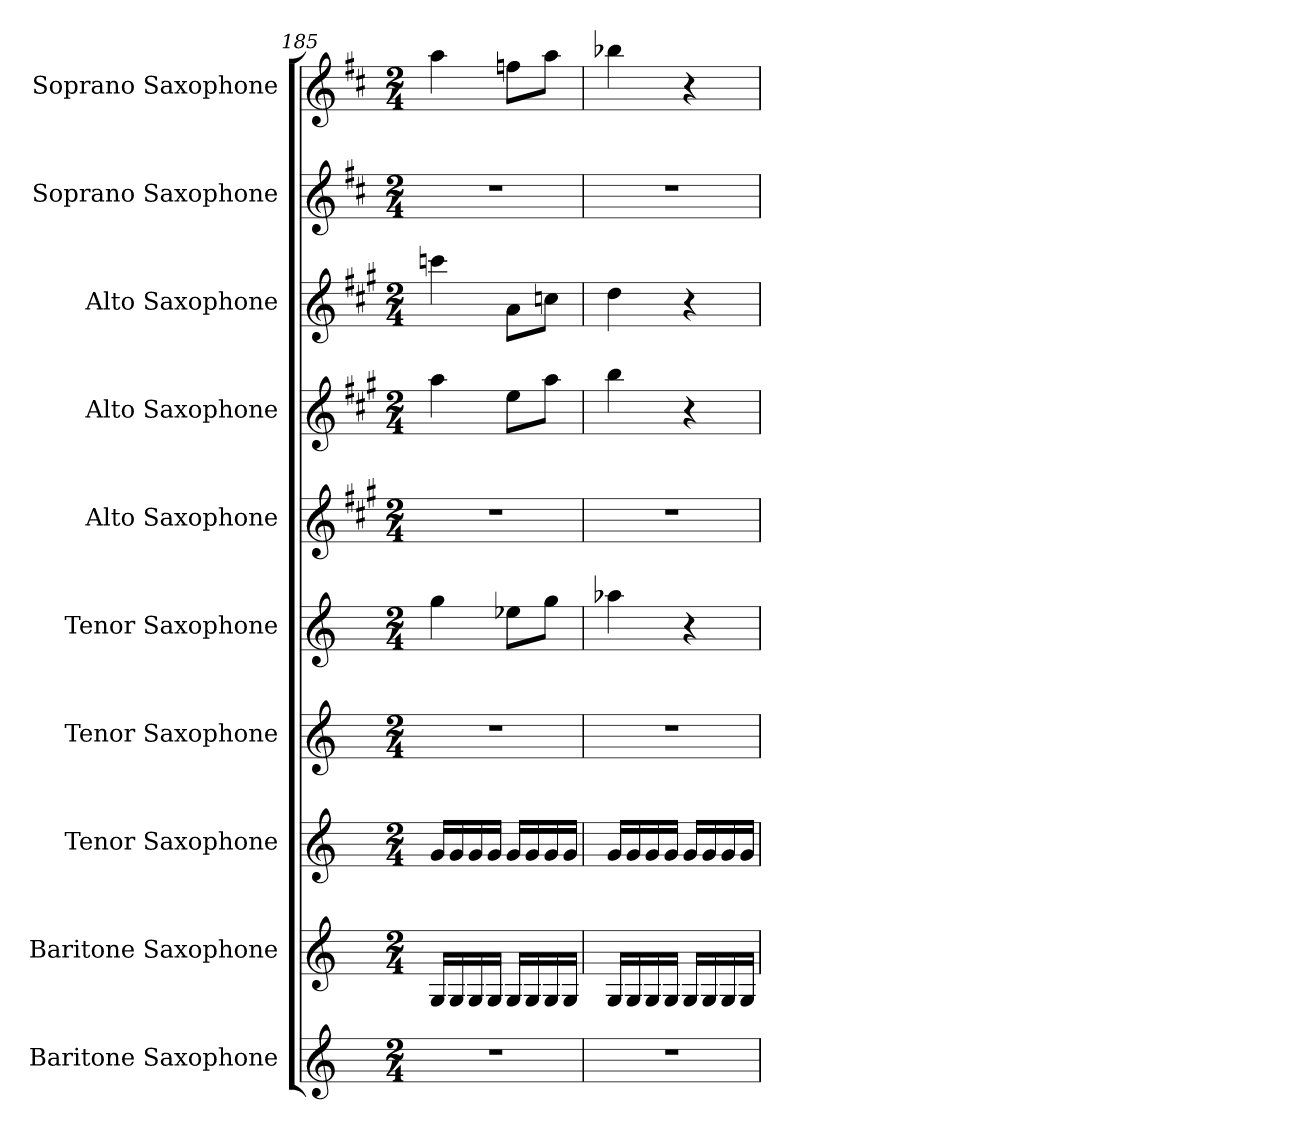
**kern	**kern	**kern	**kern	**kern	**kern	**kern	**kern	**kern	**kern
*part10	*part9	*part8	*part7	*part6	*part5	*part4	*part3	*part2	*part1
*staff10	*staff9	*staff8	*staff7	*staff6	*staff5	*staff4	*staff3	*staff2	*staff1
*I"Baritone Saxophone	*I"Baritone Saxophone	*I"Tenor Saxophone	*I"Tenor Saxophone	*I"Tenor Saxophone	*I"Alto Saxophone	*I"Alto Saxophone	*I"Alto Saxophone	*I"Soprano Saxophone	*I"Soprano Saxophone
*I'Bar. Sax.	*I'Bar. Sax.	*I'T. Sax.	*I'T. Sax.	*I'T. Sax.	*I'A. Sax.	*I'A. Sax.	*I'A. Sax.	*I'S. Sax.	*I'S. Sax.
*clefG2	*clefG2	*clefG2	*clefG2	*clefG2	*clefG2	*clefG2	*clefG2	*clefG2	*clefG2
*ITrd12c21	*ITrd12c21	*ITrd8c14	*ITrd8c14	*ITrd8c14	*ITrd5c9	*ITrd5c9	*ITrd5c9	*ITrd1c2	*ITrd1c2
*k[]	*k[]	*k[]	*k[]	*k[]	*k[]	*k[]	*k[]	*k[]	*k[]
*M2/4	*M2/4	*M2/4	*M2/4	*M2/4	*M2/4	*M2/4	*M2/4	*M2/4	*M2/4
=185	=185	=185	=185	=185	=185	=185	=185	=185	=185
2r	16GG/LL	16G/LL	2r	4g\	2r	4cc\	4ee-X\	2r	4gg\
.	16GG/	16G/	.	.	.	.	.	.	.
.	16GG/	16G/	.	.	.	.	.	.	.
.	16GG/JJ	16G/JJ	.	.	.	.	.	.	.
.	16GG/LL	16G/LL	.	8e-X\L	.	8g\L	8c\L	.	8ee-X\L
.	16GG/	16G/	.	.	.	.	.	.	.
.	16GG/	16G/	.	8g\J	.	8cc\J	8e-X\J	.	8gg\J
.	16GG/JJ	16G/JJ	.	.	.	.	.	.	.
!!LO:PB:g=z
=186	=186	=186	=186	=186	=186	=186	=186	=186	=186
2r	16GG/LL	16G/LL	2r	4a-X\	2r	4dd\	4f\	2r	4aa-X\
.	16GG/	16G/	.	.	.	.	.	.	.
.	16GG/	16G/	.	.	.	.	.	.	.
.	16GG/JJ	16G/JJ	.	.	.	.	.	.	.
.	16GG/LL	16G/LL	.	4r	.	4r	4r	.	4r
.	16GG/	16G/	.	.	.	.	.	.	.
.	16GG/	16G/	.	.	.	.	.	.	.
.	16GG/JJ	16G/JJ	.	.	.	.	.	.	.
=	=	=	=	=	=	=	=	=	=
*-	*-	*-	*-	*-	*-	*-	*-	*-	*-
